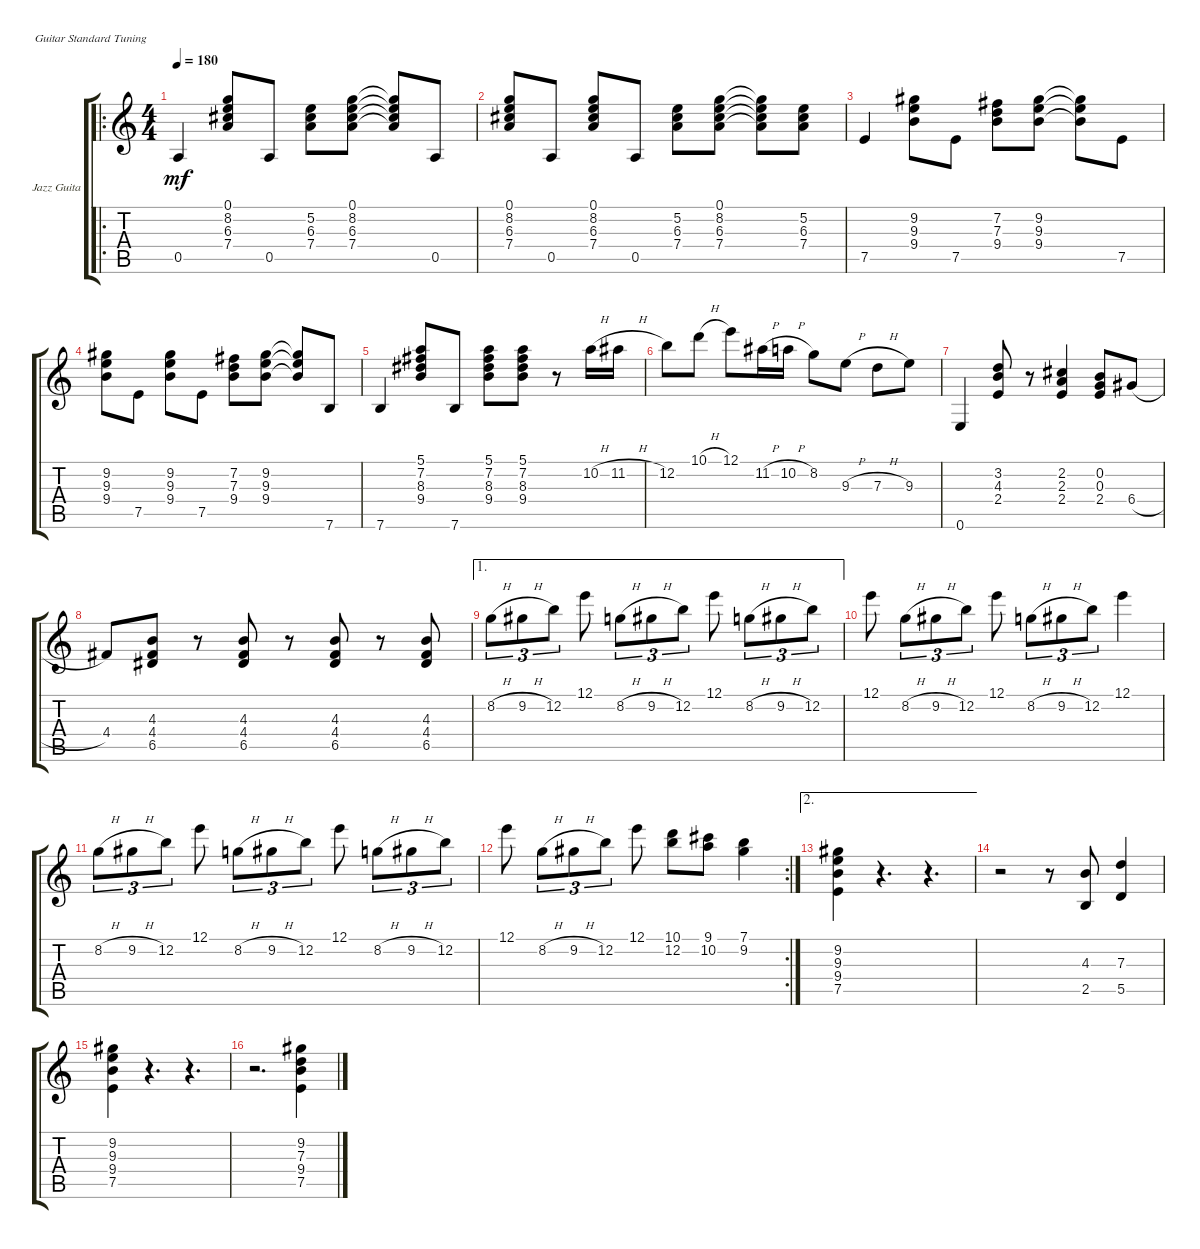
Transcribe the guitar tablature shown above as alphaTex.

\defaultSystemsLayout 4
\bracketExtendMode groupsimilarinstruments
\firstSystemTrackNameOrientation horizontal
\otherSystemsTrackNameOrientation horizontal
\track ("Jazz Guitar" "Jazz Guita") {instrument acousticguitarsteel}
\staff {score tabs}
\tuning (E4 B3 G3 D3 A2 E2)
\ro
\ts (4 4)
\tempo 180
\clef g2
\ks c
0.5.4{dy mf} (7.4 6.3 8.2 0.1).8 0.5.8 (7.4 6.3 5.2).8 (0.1 8.2 6.3 7.4).8 (7.4{t} 6.3{t} 8.2{t} 0.1{t}).8 0.5.8 |
(7.4 6.3 8.2 0.1).8 0.5.8 (7.4 6.3 8.2 0.1).8 0.5.8 (7.4 6.3 5.2).8 (0.1 8.2 6.3 7.4).8 (7.4{t} 6.3{t} 8.2{t} 0.1{t}).8 (5.2 6.3 7.4).8 |
7.5.4 (9.4 9.3 9.2).8 7.5.8 (9.4 7.3 7.2).8 (9.2 9.3 9.4).8 (9.4{t} 9.3{t} 9.2{t}).8 7.5.8 |
(9.2 9.3 9.4).8 7.5.8 (9.4 9.3 9.2).8 7.5.8 (9.4 7.3 7.2).8 (9.2 9.3 9.4).8 (9.4{t} 9.3{t} 9.2{t}).8 7.6.8 |
7.6.4 (9.4 8.3 7.2 5.1).8 7.6.8 (9.4 8.3 7.2 5.1).8 (9.4 8.3 7.2 5.1).8 r.8 10.2{h}.16 11.2{h}.16 |
12.2.8 10.1{h}.8 12.1.8 11.2{h}.16 10.2{h}.16 8.2.8 9.3{h}.8 7.3{h}.8 9.3.8 |
0.6.4 (2.4 4.3 3.2).8 r.8 (2.2 2.3 2.4).4 (2.4 0.3 0.2).8 6.4{h}.8 |
4.4.8 (4.4 4.3 6.5).8 r.8 (6.5 4.4 4.3).8 r.8 (4.3 4.4 6.5).8 r.8 (6.5 4.4 4.3).8 |
\ae 1
8.2{h}.8{tu (3 2)} 9.2{h}.8{tu (3 2)} 12.2.8{tu (3 2)} 12.1.8 8.2{h}.8{tu (3 2)} 9.2{h}.8{tu (3 2)} 12.2.8{tu (3 2)} 12.1.8 8.2{h}.8{tu (3 2)} 9.2{h}.8{tu (3 2)} 12.2.8{tu (3 2)} |
12.1.8 8.2{h}.8{tu (3 2)} 9.2{h}.8{tu (3 2)} 12.2.8{tu (3 2)} 12.1.8 8.2{h}.8{tu (3 2)} 9.2{h}.8{tu (3 2)} 12.2.8{tu (3 2)} 12.1.4 |
8.2{h}.8{tu (3 2)} 9.2{h}.8{tu (3 2)} 12.2.8{tu (3 2)} 12.1.8 8.2{h}.8{tu (3 2)} 9.2{h}.8{tu (3 2)} 12.2.8{tu (3 2)} 12.1.8 8.2{h}.8{tu (3 2)} 9.2{h}.8{tu (3 2)} 12.2.8{tu (3 2)} |
\rc 2
12.1.8 8.2{h}.8{tu (3 2)} 9.2{h}.8{tu (3 2)} 12.2.8{tu (3 2)} 12.1.8 (10.1 12.2).8 (10.2 9.1).8 (7.1 9.2).4 |
\ae 2
(9.2 9.3 9.4 7.5).4 r.4{d} r.4{d} |
r.2 r.8 (2.5 4.3).8 (7.3 5.5).4 |
(9.2 9.3 9.4 7.5).4 r.4{d} r.4{d} |
r.2{d} (7.5 9.4 7.3 9.2).4
